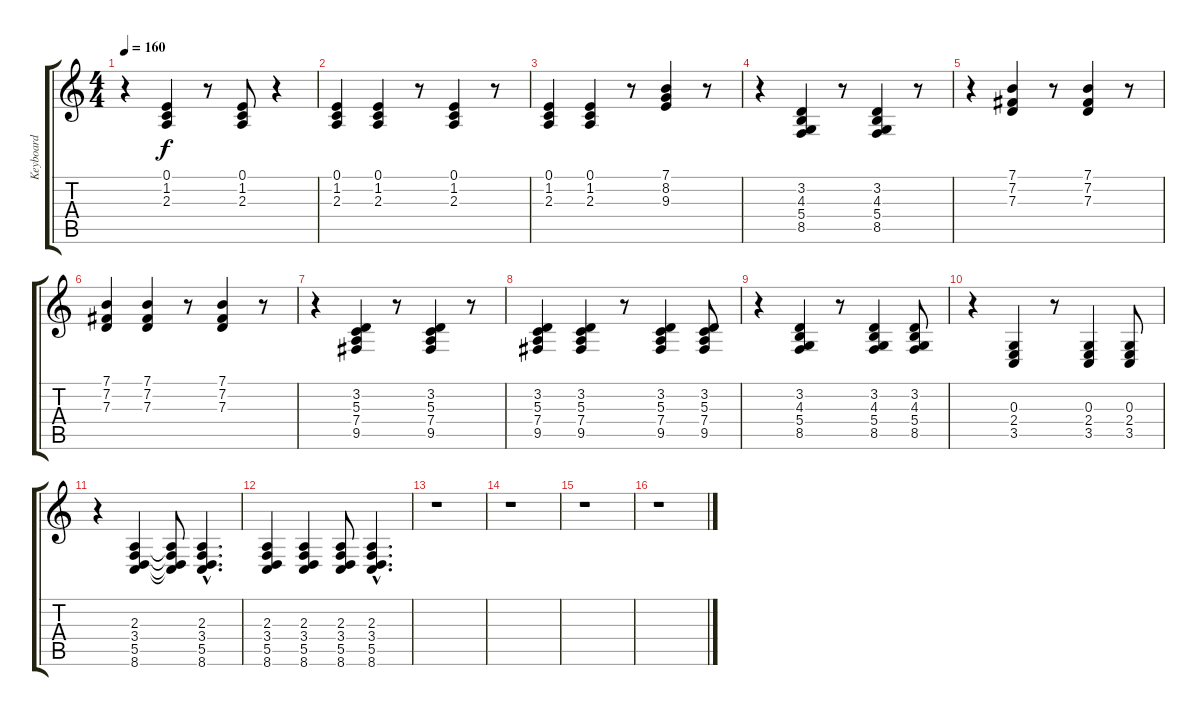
\track ("Keyboard" "Keyboard") {instrument electricpiano1}
\staff {score tabs}
\tuning (E4 B3 G3 D3 A2 E2) {hide}
\ts (4 4)
\tempo 160
\clef g2
\ks c
r.4{dy f} (0.1 1.2 2.3).4 r.8 (0.1 1.2 2.3).8 r.4 |
(0.1 1.2 2.3).4 (0.1 1.2 2.3).4 r.8 (0.1 1.2 2.3).4 r.8 |
(0.1 1.2 2.3).4 (0.1 1.2 2.3).4 r.8 (7.1 8.2 9.3).4 r.8 |
r.4 (3.2 4.3 5.4 8.5).4 r.8 (3.2 4.3 5.4 8.5).4 r.8 |
r.4 (7.1 7.2 7.3).4 r.8 (7.1 7.2 7.3).4 r.8 |
(7.1 7.2 7.3).4 (7.1 7.2 7.3).4 r.8 (7.1 7.2 7.3).4 r.8 |
r.4 (3.2 5.3 7.4 9.5).4 r.8 (3.2 5.3 7.4 9.5).4 r.8 |
(3.2 5.3 7.4 9.5).4 (3.2 5.3 7.4 9.5).4 r.8 (3.2 5.3 7.4 9.5).4 (3.2 5.3 7.4 9.5).8 |
r.4 (3.2 4.3 5.4 8.5).4 r.8 (3.2 4.3 5.4 8.5).4 (3.2 4.3 5.4 8.5).8 |
r.4 (0.3 2.4 3.5).4 r.8 (0.3 2.4 3.5).4 (0.3 2.4 3.5).8 |
r.4 (2.3 3.4 5.5 8.6).4 (2.3{t} 3.4{t} 5.5{t} 8.6{t}).8 (2.3{hac} 3.4{hac} 5.5{hac} 8.6{hac}).4{d} |
(2.3 3.4 5.5 8.6).4 (2.3 3.4 5.5 8.6).4 (2.3 3.4 5.5 8.6).8 (2.3{hac} 3.4{hac} 5.5{hac} 8.6{hac}).4{d} |
r.1 |
r.1 |
r.1 |
r.1
